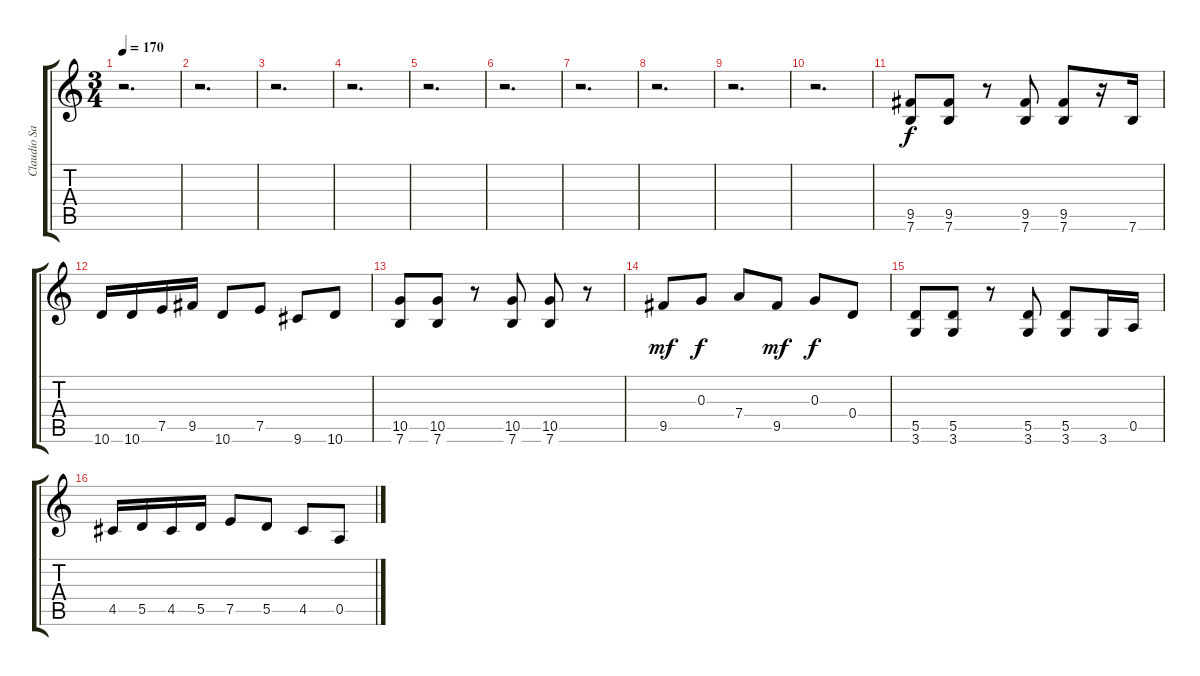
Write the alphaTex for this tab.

\track ("Claudio Sanchez" "Claudio Sa") {instrument distortionguitar}
\staff {score tabs}
\tuning (E4 B3 G3 D3 A2 E2) {hide}
\ts (3 4)
\tempo 170
\clef g2
\ks c
r.2{d dy f} |
r.2{d} |
r.2{d} |
r.2{d} |
r.2{d} |
r.2{d} |
r.2{d} |
r.2{d} |
r.2{d} |
r.2{d} |
(9.5 7.6).8 (9.5 7.6).8 r.8 (9.5 7.6).8 (9.5 7.6).8 r.16 7.6.16 |
10.6.16 10.6.16 7.5.16 9.5.16 10.6.8 7.5.8 9.6.8 10.6.8 |
(10.5 7.6).8 (10.5 7.6).8 r.8 (10.5 7.6).8 (10.5 7.6).8 r.8 |
9.5.8{dy mf} 0.3.8{dy f} 7.4.8 9.5.8{dy mf} 0.3.8{dy f} 0.4.8 |
(5.5 3.6).8 (5.5 3.6).8 r.8 (5.5 3.6).8 (5.5 3.6).8 3.6.16 0.5.16 |
4.5.16 5.5.16 4.5.16 5.5.16 7.5.8 5.5.8 4.5.8 0.5.8
